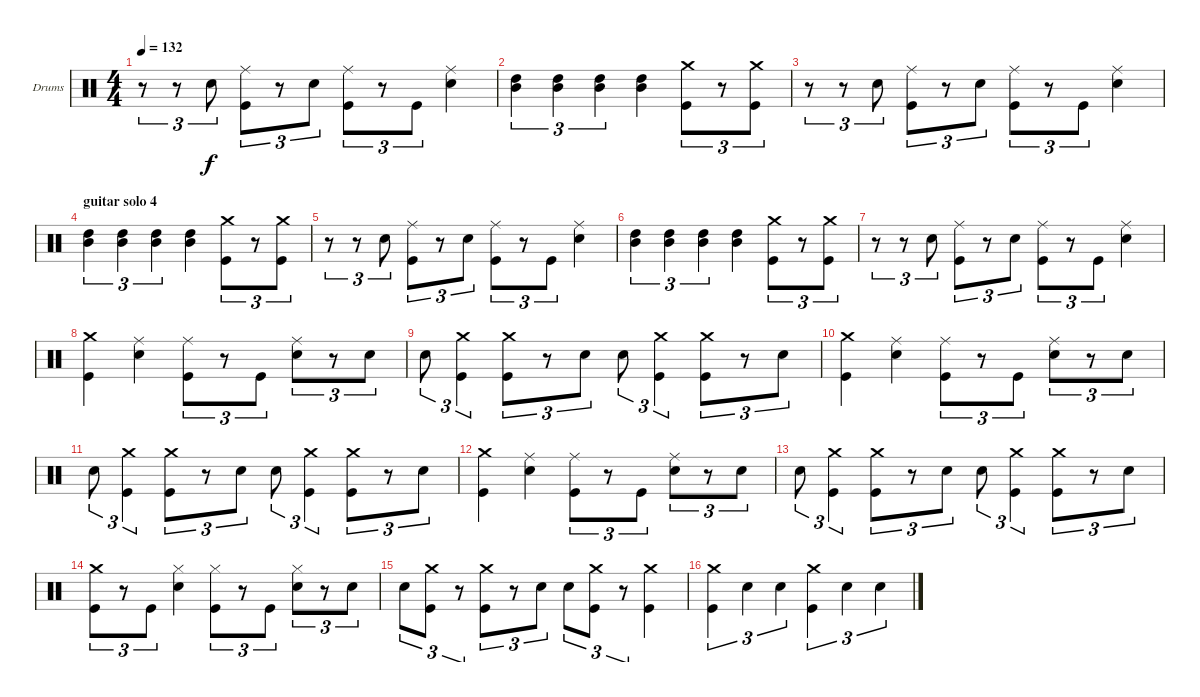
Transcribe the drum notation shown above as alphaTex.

\bracketExtendMode groupsimilarinstruments
\firstSystemTrackNameOrientation horizontal
\otherSystemsTrackNameOrientation horizontal
\track ("Drumkit" "Drums") {multiBarRest instrument percussion}
\staff {score}
\articulation defaults
\ts (4 4)
\tempo 132
\clef neutral
\ks c
r.8{tu (3 2) dy f} r.8{tu (3 2)} "Snare (hit) 2".8{tu (3 2)} ("Ride (middle)" "Kick (hit)").8{tu (3 2)} r.8{tu (3 2)} "Snare (hit) 2".8{tu (3 2)} ("Ride (middle)" "Kick (hit)").8{tu (3 2)} r.8{tu (3 2)} "Kick (hit)".8{tu (3 2)} ("Snare (hit) 2" "Ride (middle)").4 |
("High Tom (hit)" "Mid Tom (hit)").4{tu (3 2)} ("Mid Tom (hit)" "High Tom (hit)").4{tu (3 2)} ("High Tom (hit)" "Mid Tom (hit)").4{tu (3 2)} ("Mid Tom (hit)" "High Tom (hit)").4 ("Crash medium (hit)" "Kick (hit)").8{tu (3 2)} r.8{tu (3 2)} ("Crash medium (hit)" "Kick (hit)").8{tu (3 2)} |
r.8{tu (3 2)} r.8{tu (3 2)} "Snare (hit) 2".8{tu (3 2)} ("Ride (middle)" "Kick (hit)").8{tu (3 2)} r.8{tu (3 2)} "Snare (hit) 2".8{tu (3 2)} ("Ride (middle)" "Kick (hit)").8{tu (3 2)} r.8{tu (3 2)} "Kick (hit)".8{tu (3 2)} ("Snare (hit) 2" "Ride (middle)").4 |
\section ("" "guitar solo 4")
("High Tom (hit)" "Mid Tom (hit)").4{tu (3 2)} ("Mid Tom (hit)" "High Tom (hit)").4{tu (3 2)} ("High Tom (hit)" "Mid Tom (hit)").4{tu (3 2)} ("Mid Tom (hit)" "High Tom (hit)").4 ("Crash medium (hit)" "Kick (hit)").8{tu (3 2)} r.8{tu (3 2)} ("Crash medium (hit)" "Kick (hit)").8{tu (3 2)} |
r.8{tu (3 2)} r.8{tu (3 2)} "Snare (hit) 2".8{tu (3 2)} ("Ride (middle)" "Kick (hit)").8{tu (3 2)} r.8{tu (3 2)} "Snare (hit) 2".8{tu (3 2)} ("Ride (middle)" "Kick (hit)").8{tu (3 2)} r.8{tu (3 2)} "Kick (hit)".8{tu (3 2)} ("Snare (hit) 2" "Ride (middle)").4 |
("High Tom (hit)" "Mid Tom (hit)").4{tu (3 2)} ("Mid Tom (hit)" "High Tom (hit)").4{tu (3 2)} ("High Tom (hit)" "Mid Tom (hit)").4{tu (3 2)} ("Mid Tom (hit)" "High Tom (hit)").4 ("Crash medium (hit)" "Kick (hit)").8{tu (3 2)} r.8{tu (3 2)} ("Crash medium (hit)" "Kick (hit)").8{tu (3 2)} |
r.8{tu (3 2)} r.8{tu (3 2)} "Snare (hit) 2".8{tu (3 2)} ("Ride (middle)" "Kick (hit)").8{tu (3 2)} r.8{tu (3 2)} "Snare (hit) 2".8{tu (3 2)} ("Ride (middle)" "Kick (hit)").8{tu (3 2)} r.8{tu (3 2)} "Kick (hit)".8{tu (3 2)} ("Snare (hit) 2" "Ride (middle)").4 |
("Crash medium (hit)" "Kick (hit)").4 ("Snare (hit) 2" "Ride (middle)").4 ("Ride (middle)" "Kick (hit)").8{tu (3 2)} r.8{tu (3 2)} "Kick (hit)".8{tu (3 2)} ("Snare (hit) 2" "Ride (middle)").8{tu (3 2)} r.8{tu (3 2)} "Snare (hit) 2".8{tu (3 2)} |
"Snare (hit) 2".8{tu (3 2)} ("Crash medium (hit)" "Kick (hit)").4{tu (3 2)} ("Crash medium (hit)" "Kick (hit)").8{tu (3 2)} r.8{tu (3 2)} "Snare (hit) 2".8{tu (3 2)} "Snare (hit) 2".8{tu (3 2)} ("Crash medium (hit)" "Kick (hit)").4{tu (3 2)} ("Crash medium (hit)" "Kick (hit)").8{tu (3 2)} r.8{tu (3 2)} "Snare (hit) 2".8{tu (3 2)} |
("Crash medium (hit)" "Kick (hit)").4 ("Snare (hit) 2" "Ride (middle)").4 ("Ride (middle)" "Kick (hit)").8{tu (3 2)} r.8{tu (3 2)} "Kick (hit)".8{tu (3 2)} ("Snare (hit) 2" "Ride (middle)").8{tu (3 2)} r.8{tu (3 2)} "Snare (hit) 2".8{tu (3 2)} |
"Snare (hit) 2".8{tu (3 2)} ("Crash medium (hit)" "Kick (hit)").4{tu (3 2)} ("Crash medium (hit)" "Kick (hit)").8{tu (3 2)} r.8{tu (3 2)} "Snare (hit) 2".8{tu (3 2)} "Snare (hit) 2".8{tu (3 2)} ("Crash medium (hit)" "Kick (hit)").4{tu (3 2)} ("Crash medium (hit)" "Kick (hit)").8{tu (3 2)} r.8{tu (3 2)} "Snare (hit) 2".8{tu (3 2)} |
("Crash medium (hit)" "Kick (hit)").4 ("Snare (hit) 2" "Ride (middle)").4 ("Ride (middle)" "Kick (hit)").8{tu (3 2)} r.8{tu (3 2)} "Kick (hit)".8{tu (3 2)} ("Snare (hit) 2" "Ride (middle)").8{tu (3 2)} r.8{tu (3 2)} "Snare (hit) 2".8{tu (3 2)} |
"Snare (hit) 2".8{tu (3 2)} ("Crash medium (hit)" "Kick (hit)").4{tu (3 2)} ("Crash medium (hit)" "Kick (hit)").8{tu (3 2)} r.8{tu (3 2)} "Snare (hit) 2".8{tu (3 2)} "Snare (hit) 2".8{tu (3 2)} ("Crash medium (hit)" "Kick (hit)").4{tu (3 2)} ("Crash medium (hit)" "Kick (hit)").8{tu (3 2)} r.8{tu (3 2)} "Snare (hit) 2".8{tu (3 2)} |
("Kick (hit)" "Crash medium (hit)").8{tu (3 2)} r.8{tu (3 2)} "Kick (hit)".8{tu (3 2)} ("Hi-Hat (closed)" "Snare (hit) 2").4 ("Hi-Hat (closed)" "Kick (hit)").8{tu (3 2)} r.8{tu (3 2)} "Kick (hit)".8{tu (3 2)} ("Snare (hit) 2" "Hi-Hat (closed)").8{tu (3 2)} r.8{tu (3 2)} "Snare (hit) 2".8{tu (3 2)} |
"Snare (hit) 2".8{tu (3 2)} ("Crash medium (hit)" "Kick (hit)").8{tu (3 2)} r.8{tu (3 2)} ("Crash medium (hit)" "Kick (hit)").8{tu (3 2)} r.8{tu (3 2)} "Snare (hit) 2".8{tu (3 2)} "Snare (hit) 2".8{tu (3 2)} ("Kick (hit)" "Crash medium (hit)").8{tu (3 2)} r.8{tu (3 2)} ("Crash medium (hit)" "Kick (hit)").4 |
("Crash medium (hit)" "Kick (hit)").4{tu (3 2)} "Snare (hit) 2".4{tu (3 2)} "Snare (hit) 2".4{tu (3 2)} ("Crash medium (hit)" "Kick (hit)").4{tu (3 2)} "Snare (hit) 2".4{tu (3 2)} "Snare (hit) 2".4{tu (3 2)}
